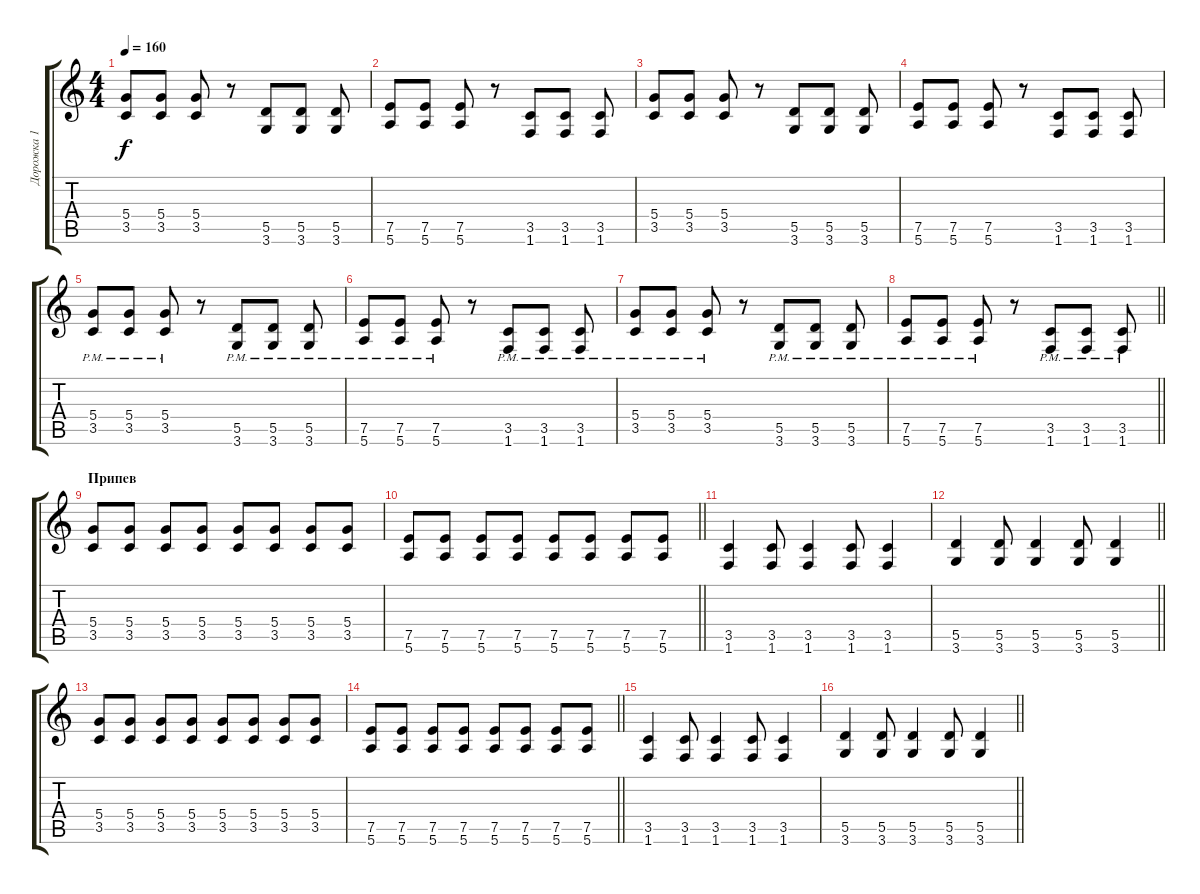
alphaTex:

\track ("Дорожка 1" "Дорожка 1") {instrument acousticguitarsteel}
\staff {score tabs}
\tuning (E4 B3 G3 D3 A2 E2) {hide}
\ts (4 4)
\tempo 160
\clef g2
\ks c
(5.4 3.5).8{dy f instrument acousticguitarsteel} (5.4 3.5).8 (5.4 3.5).8 r.8 (5.5 3.6).8 (5.5 3.6).8 (5.5 3.6).8 |
(7.5 5.6).8 (7.5 5.6).8 (7.5 5.6).8 r.8 (3.5 1.6).8 (3.5 1.6).8 (3.5 1.6).8 |
(5.4 3.5).8 (5.4 3.5).8 (5.4 3.5).8 r.8 (5.5 3.6).8 (5.5 3.6).8 (5.5 3.6).8 |
(7.5 5.6).8 (7.5 5.6).8 (7.5 5.6).8 r.8 (3.5 1.6).8 (3.5 1.6).8 (3.5 1.6).8 |
(5.4{pm} 3.5{pm}).8{instrument distortionguitar} (5.4{pm} 3.5{pm}).8 (5.4{pm} 3.5{pm}).8 r.8 (5.5{pm} 3.6{pm}).8 (5.5{pm} 3.6{pm}).8 (5.5{pm} 3.6{pm}).8 |
(7.5{pm} 5.6{pm}).8 (7.5{pm} 5.6{pm}).8 (7.5{pm} 5.6{pm}).8 r.8 (3.5{pm} 1.6{pm}).8 (3.5{pm} 1.6{pm}).8 (3.5{pm} 1.6{pm}).8 |
(5.4{pm} 3.5{pm}).8 (5.4{pm} 3.5{pm}).8 (5.4{pm} 3.5{pm}).8 r.8 (5.5{pm} 3.6{pm}).8 (5.5{pm} 3.6{pm}).8 (5.5{pm} 3.6{pm}).8 |
\barLineRight lightlight
(7.5{pm} 5.6{pm}).8 (7.5{pm} 5.6{pm}).8 (7.5{pm} 5.6{pm}).8 r.8 (3.5{pm} 1.6{pm}).8 (3.5{pm} 1.6{pm}).8 (3.5{pm} 1.6{pm}).8 |
\section ("" "Припев")
(5.4 3.5).8{instrument distortionguitar} (5.4 3.5).8 (5.4 3.5).8 (5.4 3.5).8 (5.4 3.5).8 (5.4 3.5).8 (5.4 3.5).8 (5.4 3.5).8 |
\barLineRight lightlight
(7.5 5.6).8 (7.5 5.6).8 (7.5 5.6).8 (7.5 5.6).8 (7.5 5.6).8 (7.5 5.6).8 (7.5 5.6).8 (7.5 5.6).8 |
(3.5 1.6).4 (3.5 1.6).8 (3.5 1.6).4 (3.5 1.6).8 (3.5 1.6).4 |
\barLineRight lightlight
(5.5 3.6).4 (5.5 3.6).8 (5.5 3.6).4 (5.5 3.6).8 (5.5 3.6).4 |
(5.4 3.5).8{instrument distortionguitar} (5.4 3.5).8 (5.4 3.5).8 (5.4 3.5).8 (5.4 3.5).8 (5.4 3.5).8 (5.4 3.5).8 (5.4 3.5).8 |
\barLineRight lightlight
(7.5 5.6).8 (7.5 5.6).8 (7.5 5.6).8 (7.5 5.6).8 (7.5 5.6).8 (7.5 5.6).8 (7.5 5.6).8 (7.5 5.6).8 |
(3.5 1.6).4 (3.5 1.6).8 (3.5 1.6).4 (3.5 1.6).8 (3.5 1.6).4 |
\barLineRight lightlight
(5.5 3.6).4 (5.5 3.6).8 (5.5 3.6).4 (5.5 3.6).8 (5.5 3.6).4
